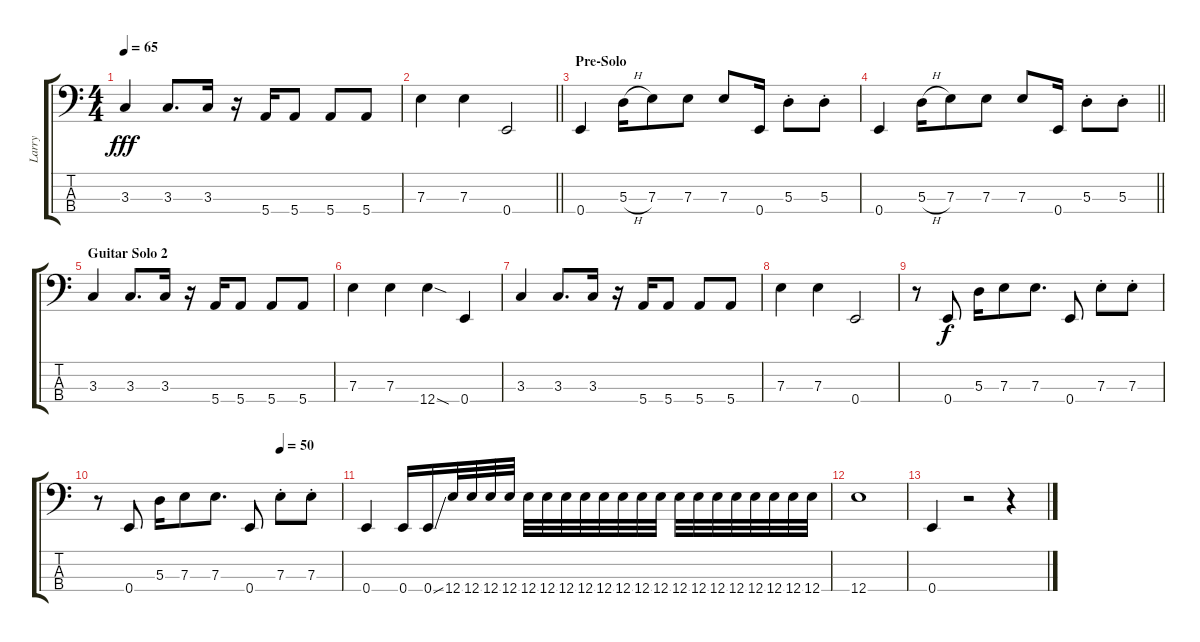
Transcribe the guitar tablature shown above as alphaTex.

\track ("Larry" "Larry") {instrument electricbasspick}
\staff {score tabs}
\tuning (G2 D2 A1 E1) {hide}
\ts (4 4)
\tempo 65
\clef f4
\ks c
3.3.4{dy fff} 3.3.8{d} 3.3.16 r.16 5.4.16 5.4.8 5.4.8 5.4.8 |
\barLineRight lightlight
7.3.4 7.3.4 0.4.2 |
\section ("" "Pre-Solo")
0.4.4 5.3{h}.16 7.3.8 7.3.8 7.3.8 0.4.16 5.3{st}.8 5.3{st}.8 |
\barLineRight lightlight
0.4.4 5.3{h}.16 7.3.8 7.3.8 7.3.8 0.4.16 5.3{st}.8 5.3{st}.8 |
\section ("" "Guitar Solo 2")
3.3.4{volume 16} 3.3.8{d} 3.3.16 r.16 5.4.16 5.4.8 5.4.8 5.4.8 |
7.3.4 7.3.4 12.4{sod}.4 0.4.4 |
3.3.4 3.3.8{d} 3.3.16 r.16 5.4.16 5.4.8 5.4.8 5.4.8 |
7.3.4 7.3.4 0.4.2 |
r.8 0.4.8{dy f} 5.3.16 7.3.8 7.3.8{d} 0.4.8 7.3{st}.8 7.3{st}.8 |
\tempo (50 0.75)
r.8 0.4.8 5.3.16 7.3.8 7.3.8{d} 0.4.8 7.3{st}.8 7.3{st}.8 |
0.4.4 0.4.16 0.4{ss}.16 12.4.32 12.4.32 12.4.32 12.4.32 12.4.32 12.4.32 12.4.32 12.4.32 12.4.32 12.4.32 12.4.32 12.4.32 12.4.32 12.4.32 12.4.32 12.4.32 12.4.32 12.4.32 12.4.32 12.4.32 |
12.4.1 |
0.4.4 r.2 r.4
